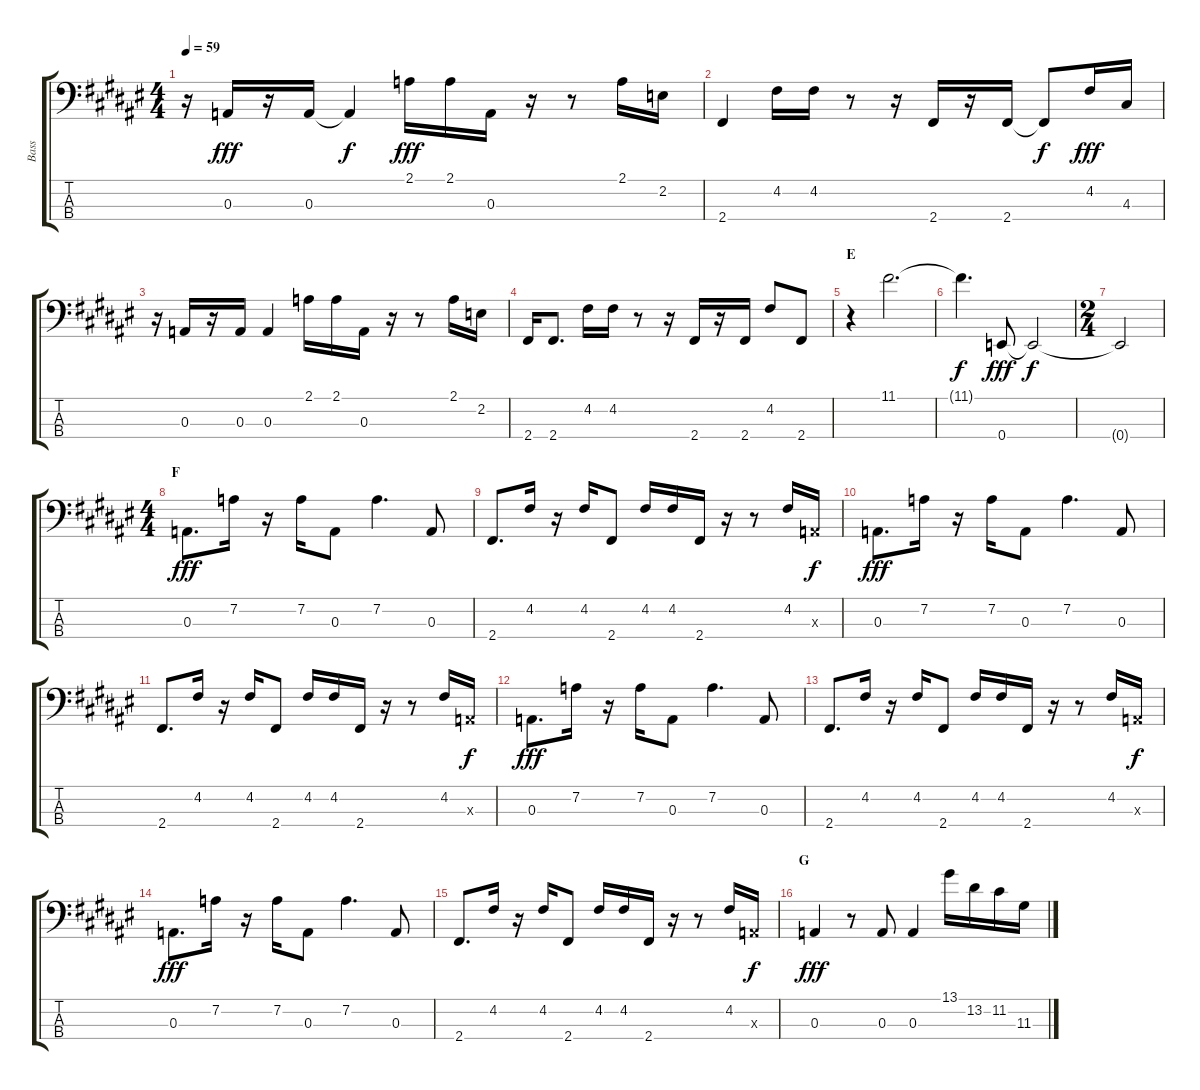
\track ("Bass" "Bass") {instrument electricbassfinger}
\staff {score tabs}
\tuning (G2 D2 A1 E1) {hide}
\ts (4 4)
\tempo 59
\clef f4
\ks f#
r.16{dy fff} 0.3.16 r.16 0.3.16 0.3{t}.4{dy f} 2.1.16{dy fff} 2.1.16 0.3.16 r.16 r.8 2.1.16 2.2.16 |
2.4.4 4.2.16 4.2.16 r.8 r.16 2.4.16 r.16 2.4.16 2.4{t}.8{dy f} 4.2.16{dy fff} 4.3.16 |
r.16 0.3.16 r.16 0.3.16 0.3.4 2.1.16 2.1.16 0.3.16 r.16 r.8 2.1.16 2.2.16 |
2.4.16 2.4.8{d} 4.2.16 4.2.16 r.8 r.16 2.4.16 r.16 2.4.16 4.2.8 2.4.8 |
\section ("" "E")
r.4 11.1.2{d} |
11.1{t}.4{d dy f} 0.4.8{dy fff} 0.4{t}.2{dy f} |
\ts (2 4)
0.4{t}.2 |
\ts (4 4)
\section ("" "F")
0.3.8{d dy fff} 7.2.16 r.16 7.2.16 0.3.8 7.2.4{d} 0.3.8 |
2.4.8{d} 4.2.16 r.16 4.2.16 2.4.8 4.2.16 4.2.16 2.4.16 r.16 r.8 4.2.16 0.3{x}.16{dy f} |
0.3.8{d dy fff} 7.2.16 r.16 7.2.16 0.3.8 7.2.4{d} 0.3.8 |
2.4.8{d} 4.2.16 r.16 4.2.16 2.4.8 4.2.16 4.2.16 2.4.16 r.16 r.8 4.2.16 0.3{x}.16{dy f} |
0.3.8{d dy fff} 7.2.16 r.16 7.2.16 0.3.8 7.2.4{d} 0.3.8 |
2.4.8{d} 4.2.16 r.16 4.2.16 2.4.8 4.2.16 4.2.16 2.4.16 r.16 r.8 4.2.16 0.3{x}.16{dy f} |
0.3.8{d dy fff} 7.2.16 r.16 7.2.16 0.3.8 7.2.4{d} 0.3.8 |
2.4.8{d} 4.2.16 r.16 4.2.16 2.4.8 4.2.16 4.2.16 2.4.16 r.16 r.8 4.2.16 0.3{x}.16{dy f} |
\section ("" "G")
0.3.4{dy fff} r.8 0.3.8 0.3.4 13.1.16 13.2.16 11.2.16 11.3.16
